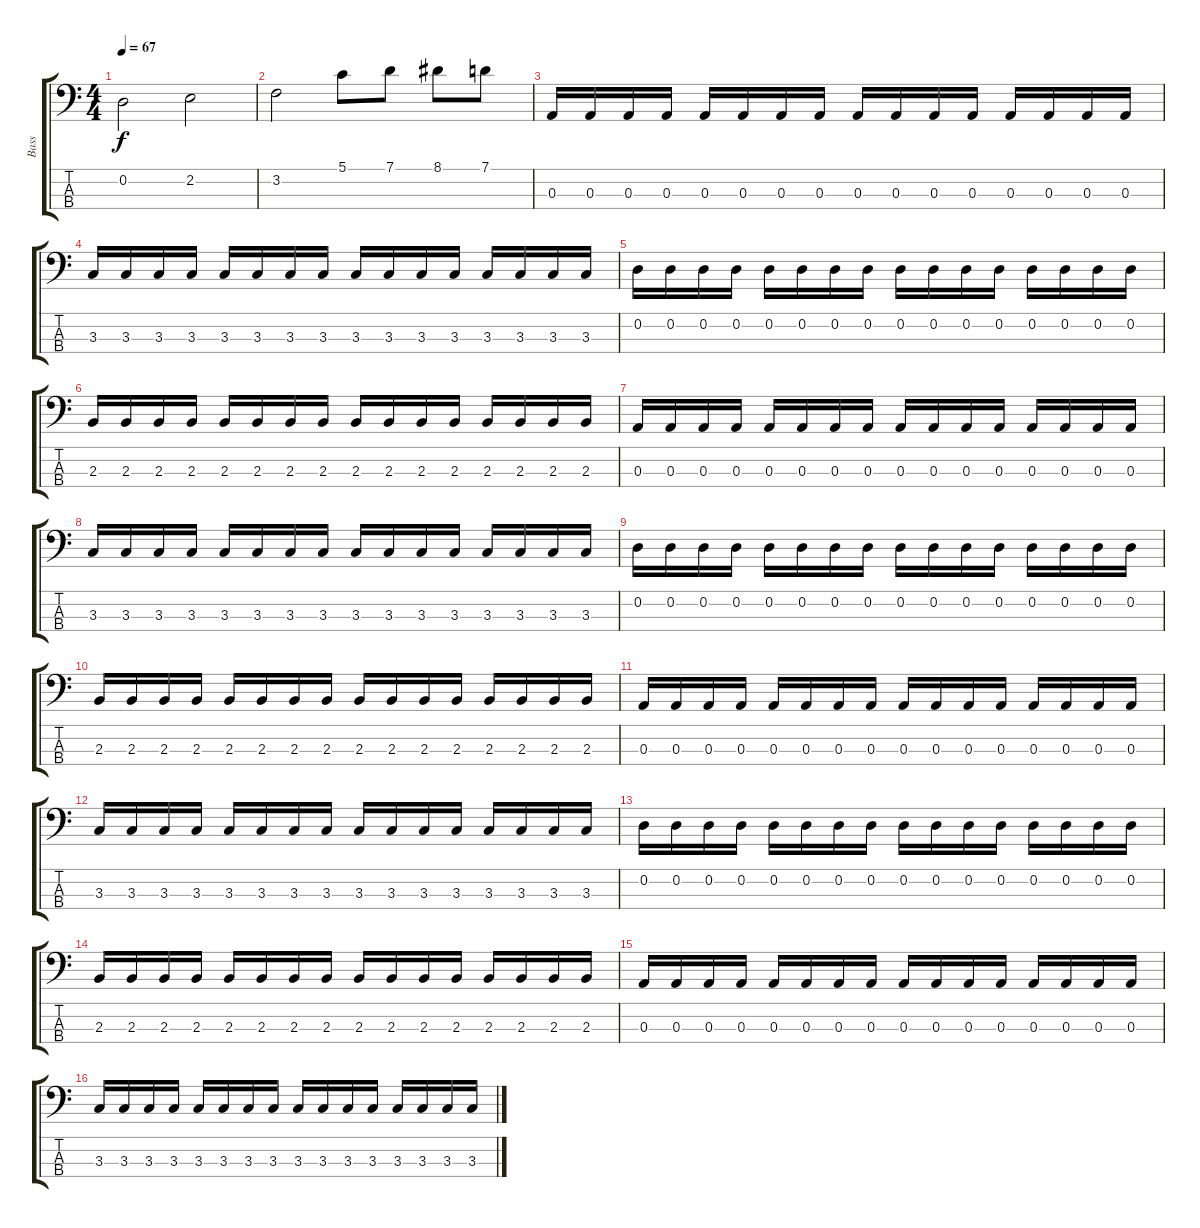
\track ("Bass" "Bass") {instrument electricbasspick}
\staff {score tabs}
\tuning (G2 D2 A1 E1) {hide}
\ts (4 4)
\tempo 67
\clef f4
\ks c
0.2.2{dy f} 2.2.2 |
3.2.2 5.1.8 7.1.8 8.1.8 7.1.8 |
0.3.16 0.3.16 0.3.16 0.3.16 0.3.16 0.3.16 0.3.16 0.3.16 0.3.16 0.3.16 0.3.16 0.3.16 0.3.16 0.3.16 0.3.16 0.3.16 |
3.3.16 3.3.16 3.3.16 3.3.16 3.3.16 3.3.16 3.3.16 3.3.16 3.3.16 3.3.16 3.3.16 3.3.16 3.3.16 3.3.16 3.3.16 3.3.16 |
0.2.16 0.2.16 0.2.16 0.2.16 0.2.16 0.2.16 0.2.16 0.2.16 0.2.16 0.2.16 0.2.16 0.2.16 0.2.16 0.2.16 0.2.16 0.2.16 |
2.3.16 2.3.16 2.3.16 2.3.16 2.3.16 2.3.16 2.3.16 2.3.16 2.3.16 2.3.16 2.3.16 2.3.16 2.3.16 2.3.16 2.3.16 2.3.16 |
0.3.16 0.3.16 0.3.16 0.3.16 0.3.16 0.3.16 0.3.16 0.3.16 0.3.16 0.3.16 0.3.16 0.3.16 0.3.16 0.3.16 0.3.16 0.3.16 |
3.3.16 3.3.16 3.3.16 3.3.16 3.3.16 3.3.16 3.3.16 3.3.16 3.3.16 3.3.16 3.3.16 3.3.16 3.3.16 3.3.16 3.3.16 3.3.16 |
0.2.16 0.2.16 0.2.16 0.2.16 0.2.16 0.2.16 0.2.16 0.2.16 0.2.16 0.2.16 0.2.16 0.2.16 0.2.16 0.2.16 0.2.16 0.2.16 |
2.3.16 2.3.16 2.3.16 2.3.16 2.3.16 2.3.16 2.3.16 2.3.16 2.3.16 2.3.16 2.3.16 2.3.16 2.3.16 2.3.16 2.3.16 2.3.16 |
0.3.16 0.3.16 0.3.16 0.3.16 0.3.16 0.3.16 0.3.16 0.3.16 0.3.16 0.3.16 0.3.16 0.3.16 0.3.16 0.3.16 0.3.16 0.3.16 |
3.3.16 3.3.16 3.3.16 3.3.16 3.3.16 3.3.16 3.3.16 3.3.16 3.3.16 3.3.16 3.3.16 3.3.16 3.3.16 3.3.16 3.3.16 3.3.16 |
0.2.16 0.2.16 0.2.16 0.2.16 0.2.16 0.2.16 0.2.16 0.2.16 0.2.16 0.2.16 0.2.16 0.2.16 0.2.16 0.2.16 0.2.16 0.2.16 |
2.3.16 2.3.16 2.3.16 2.3.16 2.3.16 2.3.16 2.3.16 2.3.16 2.3.16 2.3.16 2.3.16 2.3.16 2.3.16 2.3.16 2.3.16 2.3.16 |
0.3.16 0.3.16 0.3.16 0.3.16 0.3.16 0.3.16 0.3.16 0.3.16 0.3.16 0.3.16 0.3.16 0.3.16 0.3.16 0.3.16 0.3.16 0.3.16 |
3.3.16 3.3.16 3.3.16 3.3.16 3.3.16 3.3.16 3.3.16 3.3.16 3.3.16 3.3.16 3.3.16 3.3.16 3.3.16 3.3.16 3.3.16 3.3.16
